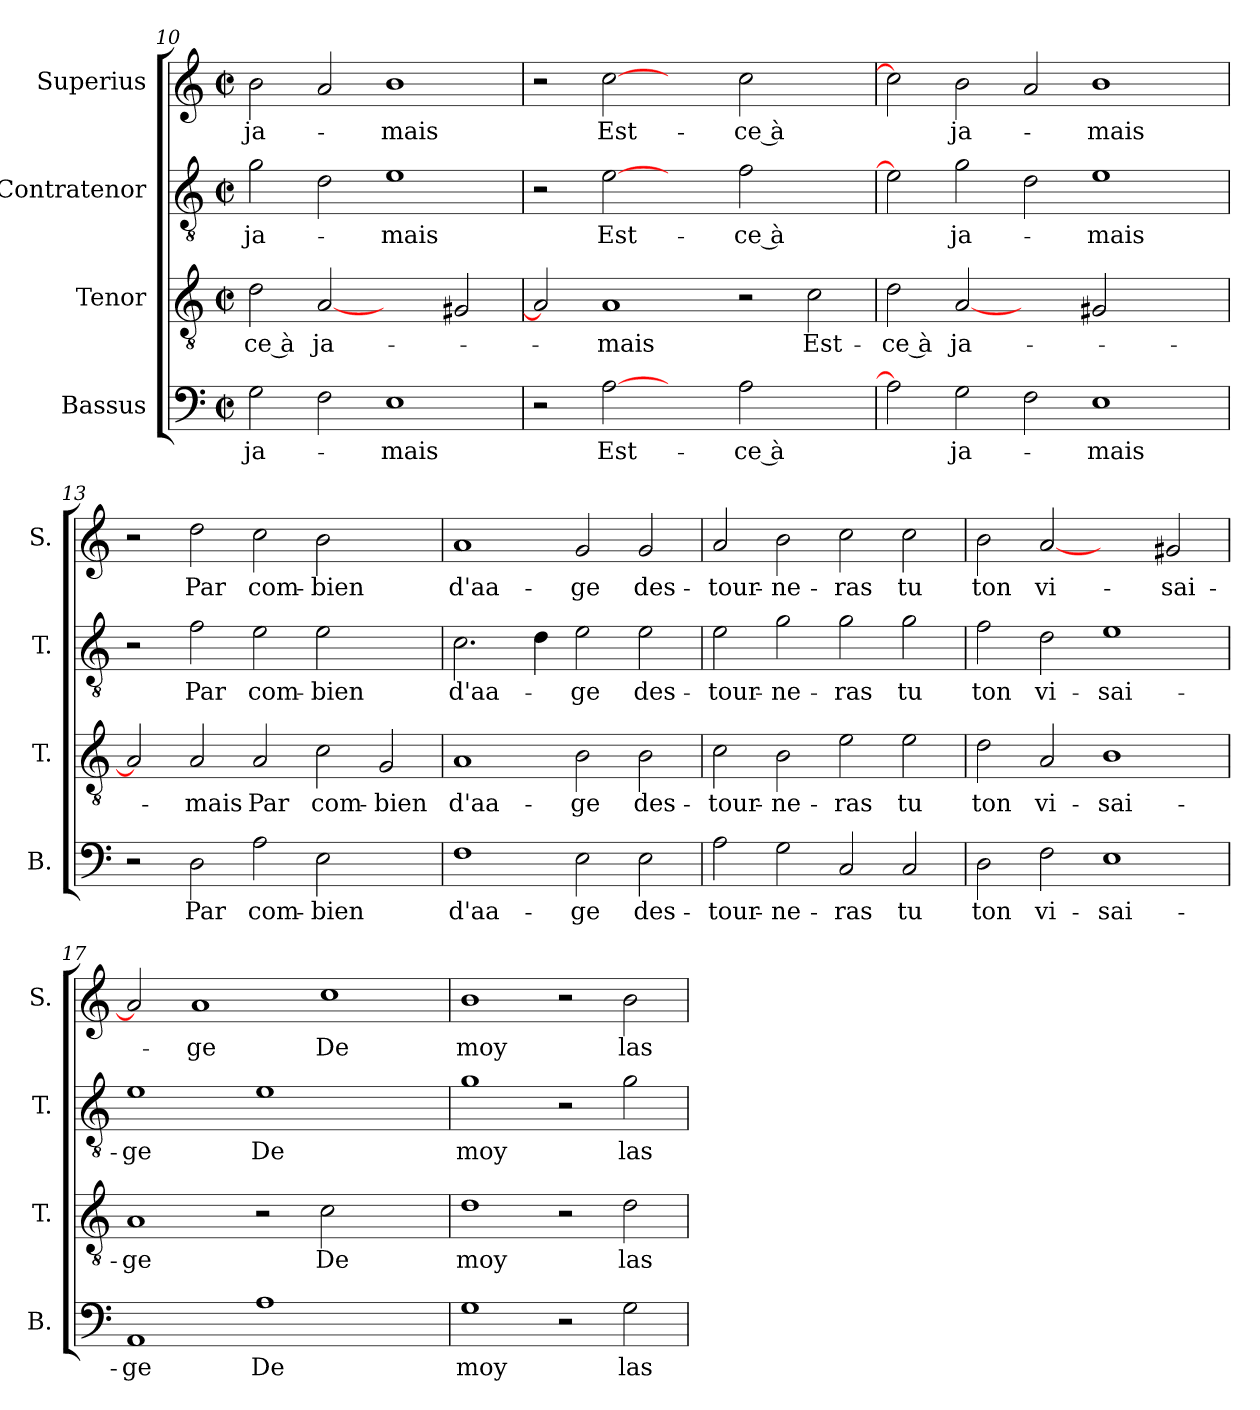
**kern	**text	**kern	**text	**kern	**text	**kern	**text
*part4	*part4	*part3	*part3	*part2	*part2	*part1	*part1
*staff4	*staff4	*staff3	*staff3	*staff2	*staff2	*staff1	*staff1
*I"Bassus	*	*I"Tenor	*	*I"Contratenor	*	*I"Superius	*
*I'B.	*	*I'T.	*	*I'T.	*	*I'S.	*
*clefF4	*	*clefGv2	*	*clefGv2	*	*clefG2	*
*k[]	*	*k[]	*	*k[]	*	*k[]	*
*C:	*	*C:	*	*C:	*	*C:	*
*M2/2	*	*M2/2	*	*M2/2	*	*M2/2	*
*met(c|)	*	*met(c|)	*	*met(c|)	*	*met(c|)	*
=10	=10	=10	=10	=10	=10	=10	=10
2G\	ja-	2d\	-ce à	2g\	ja-	2b\	ja-
2F\	.	[2A/	ja-	2d\	.	2a/	.
1E\	-mais	2ryy	.	1e\	-mais	1b\	-mais
.	.	2G#X/	.	.	.	.	.
!!LO:LB:g=z
=11	=11	=11	=11	=11	=11	=11	=11
2r	.	2A/]	.	2r	.	2r	.
[2A\	Est-	1A/	-mais	[2e\	Est-	[2cc\	Est-
2ryy	.	.	.	2ryy	.	2ryy	.
2A\	-ce à	2r	.	2f\	-ce à	2cc\	-ce à
2ryy	.	2c\	Est-	2ryy	.	2ryy	.
=12	=12	=12	=12	=12	=12	=12	=12
2A\]	.	2d\	-ce à	2e\]	.	2cc\]	.
2G\	ja-	[2A/	ja-	2g\	ja-	2b\	ja-
2F\	.	2ryy	.	2d\	.	2a/	.
1E\	-mais	2G#X/	.	1e\	-mais	1b\	-mais
.	.	2ryy	.	.	.	.	.
=13	=13	=13	=13	=13	=13	=13	=13
2r	.	2A/]	.	2r	.	2r	.
2D\	Par	2A/	-mais	2f\	Par	2dd\	Par
2A\	com-	2A/	Par	2e\	com-	2cc\	com-
2E\	-bien	2c\	com-	2e\	-bien	2b\	-bien
2ryy	.	2G/	-bien	2ryy	.	2ryy	.
=14	=14	=14	=14	=14	=14	=14	=14
1F\	d'aa-	1A/	d'aa-	2.c\	d'aa-	1a/	d'aa-
.	.	.	.	4d\	.	.	.
2E\	-ge	2B\	-ge	2e\	-ge	2g/	-ge
2E\	des-	2B\	des-	2e\	des-	2g/	des-
=15	=15	=15	=15	=15	=15	=15	=15
2A\	-tour-	2c\	-tour-	2e\	-tour-	2a/	-tour-
2G\	-ne-	2B\	-ne-	2g\	-ne-	2b\	-ne-
2C/	-ras	2e\	-ras	2g\	-ras	2cc\	-ras
2C/	tu	2e\	tu	2g\	tu	2cc\	tu
!!LO:PB:g=z
=16	=16	=16	=16	=16	=16	=16	=16
2D\	ton	2d\	ton	2f\	ton	2b\	ton
2F\	vi-	2A/	vi-	2d\	vi-	[2a/	vi-
1E\	-sai-	1B\	-sai-	1e\	-sai-	2ryy	.
.	.	.	.	.	.	2g#X/	-sai-
=17	=17	=17	=17	=17	=17	=17	=17
1AA/	-ge	1A/	-ge	1e\	-ge	2a/]	.
.	.	.	.	.	.	1a/	-ge
1A\	De	2r	.	1e\	De	.	.
.	.	2c\	De	.	.	1cc\	De
2ryy	.	2ryy	.	2ryy	.	.	.
=18	=18	=18	=18	=18	=18	=18	=18
1G\	moy	1d\	moy	1g\	moy	1b\	moy
2r	.	2r	.	2r	.	2r	.
2G\	las	2d\	las	2g\	las	2b\	las
=	=	=	=	=	=	=	=
*-	*-	*-	*-	*-	*-	*-	*-
